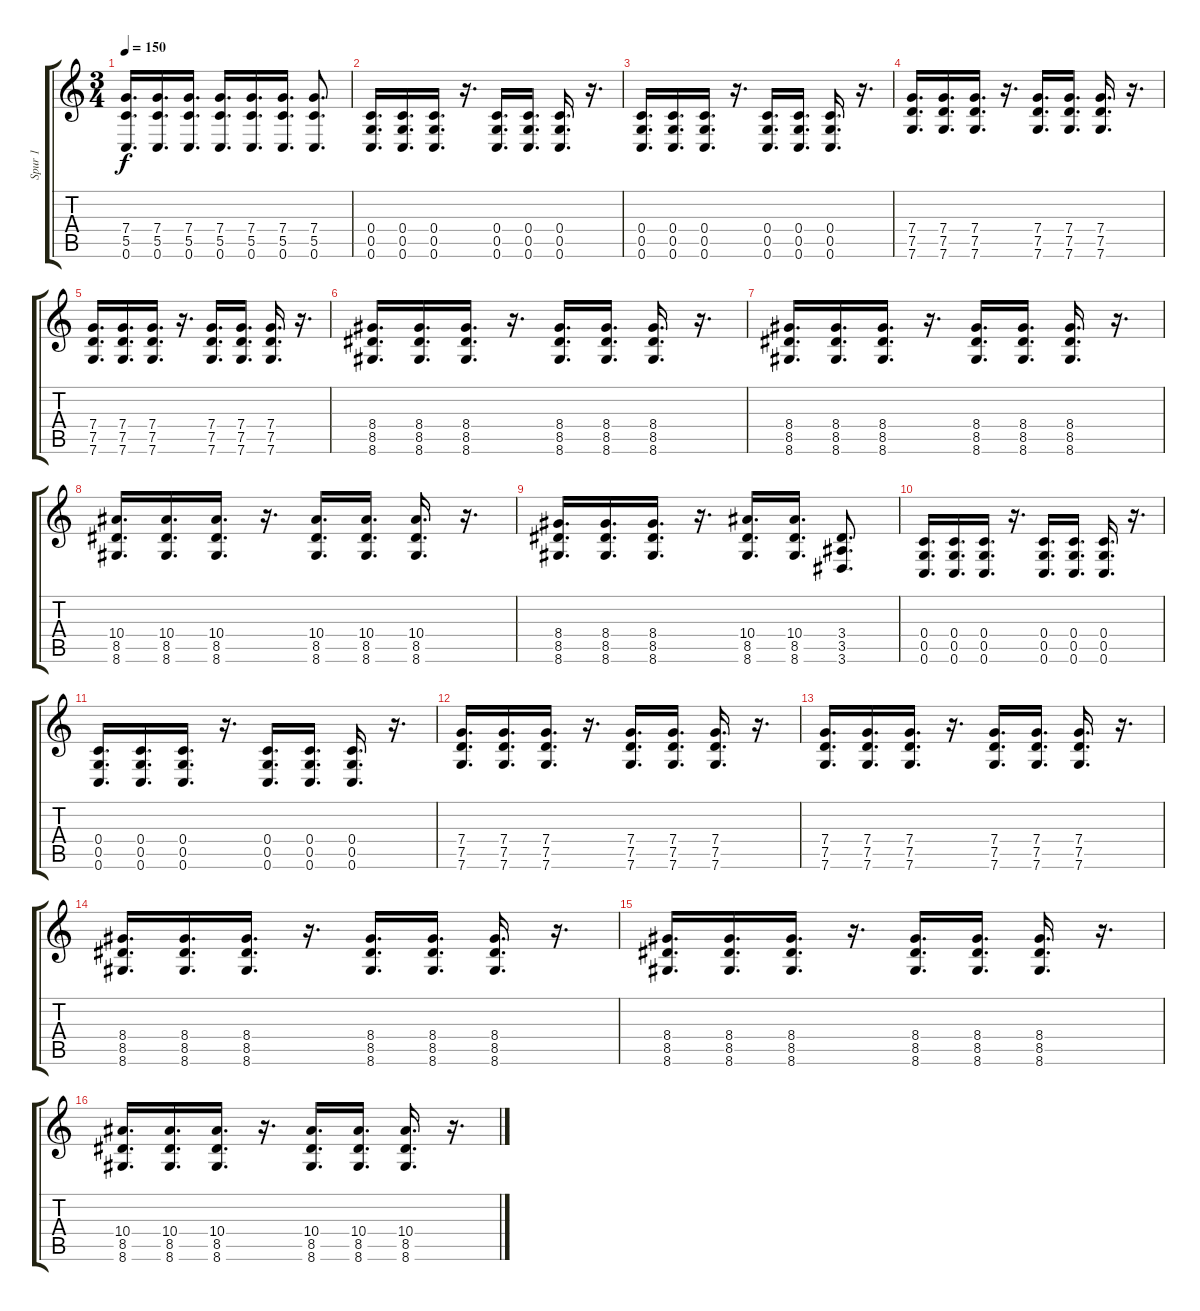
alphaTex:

\track ("Spur 1" "Spur 1") {instrument overdrivenguitar}
\staff {score tabs}
\tuning (D4 A3 F3 C3 G2 C2) {hide}
\ts (3 4)
\tempo 150
\clef g2
\ks c
(7.4 5.5 0.6).16{d dy f} (7.4 5.5 0.6).16{d} (7.4 5.5 0.6).16{d} (7.4 5.5 0.6).16{d} (7.4 5.5 0.6).16{d} (7.4 5.5 0.6).16{d} (7.4 5.5 0.6).8{d} |
(0.4 0.5 0.6).16{d} (0.4 0.5 0.6).16{d} (0.4 0.5 0.6).16{d} r.16{d} (0.4 0.5 0.6).16{d} (0.4 0.5 0.6).16{d} (0.4 0.5 0.6).16{d} r.16{d} |
(0.4 0.5 0.6).16{d} (0.4 0.5 0.6).16{d} (0.4 0.5 0.6).16{d} r.16{d} (0.4 0.5 0.6).16{d} (0.4 0.5 0.6).16{d} (0.4 0.5 0.6).16{d} r.16{d} |
(7.4 7.5 7.6).16{d} (7.4 7.5 7.6).16{d} (7.4 7.5 7.6).16{d} r.16{d} (7.4 7.5 7.6).16{d} (7.4 7.5 7.6).16{d} (7.4 7.5 7.6).16{d} r.16{d} |
(7.4 7.5 7.6).16{d} (7.4 7.5 7.6).16{d} (7.4 7.5 7.6).16{d} r.16{d} (7.4 7.5 7.6).16{d} (7.4 7.5 7.6).16{d} (7.4 7.5 7.6).16{d} r.16{d} |
(8.4 8.5 8.6).16{d} (8.4 8.5 8.6).16{d} (8.4 8.5 8.6).16{d} r.16{d} (8.4 8.5 8.6).16{d} (8.4 8.5 8.6).16{d} (8.4 8.5 8.6).16{d} r.16{d} |
(8.4 8.5 8.6).16{d} (8.4 8.5 8.6).16{d} (8.4 8.5 8.6).16{d} r.16{d} (8.4 8.5 8.6).16{d} (8.4 8.5 8.6).16{d} (8.4 8.5 8.6).16{d} r.16{d} |
(10.4 8.5 8.6).16{d} (10.4 8.5 8.6).16{d} (10.4 8.5 8.6).16{d} r.16{d} (10.4 8.5 8.6).16{d} (10.4 8.5 8.6).16{d} (10.4 8.5 8.6).16{d} r.16{d} |
(8.4 8.5 8.6).16{d} (8.4 8.5 8.6).16{d} (8.4 8.5 8.6).16{d} r.16{d} (10.4 8.5 8.6).16{d} (10.4 8.5 8.6).16{d} (3.4 3.5 3.6).8{d} |
(0.4 0.5 0.6).16{d} (0.4 0.5 0.6).16{d} (0.4 0.5 0.6).16{d} r.16{d} (0.4 0.5 0.6).16{d} (0.4 0.5 0.6).16{d} (0.4 0.5 0.6).16{d} r.16{d} |
(0.4 0.5 0.6).16{d} (0.4 0.5 0.6).16{d} (0.4 0.5 0.6).16{d} r.16{d} (0.4 0.5 0.6).16{d} (0.4 0.5 0.6).16{d} (0.4 0.5 0.6).16{d} r.16{d} |
(7.4 7.5 7.6).16{d} (7.4 7.5 7.6).16{d} (7.4 7.5 7.6).16{d} r.16{d} (7.4 7.5 7.6).16{d} (7.4 7.5 7.6).16{d} (7.4 7.5 7.6).16{d} r.16{d} |
(7.4 7.5 7.6).16{d} (7.4 7.5 7.6).16{d} (7.4 7.5 7.6).16{d} r.16{d} (7.4 7.5 7.6).16{d} (7.4 7.5 7.6).16{d} (7.4 7.5 7.6).16{d} r.16{d} |
(8.4 8.5 8.6).16{d} (8.4 8.5 8.6).16{d} (8.4 8.5 8.6).16{d} r.16{d} (8.4 8.5 8.6).16{d} (8.4 8.5 8.6).16{d} (8.4 8.5 8.6).16{d} r.16{d} |
(8.4 8.5 8.6).16{d} (8.4 8.5 8.6).16{d} (8.4 8.5 8.6).16{d} r.16{d} (8.4 8.5 8.6).16{d} (8.4 8.5 8.6).16{d} (8.4 8.5 8.6).16{d} r.16{d} |
(10.4 8.5 8.6).16{d} (10.4 8.5 8.6).16{d} (10.4 8.5 8.6).16{d} r.16{d} (10.4 8.5 8.6).16{d} (10.4 8.5 8.6).16{d} (10.4 8.5 8.6).16{d} r.16{d}
